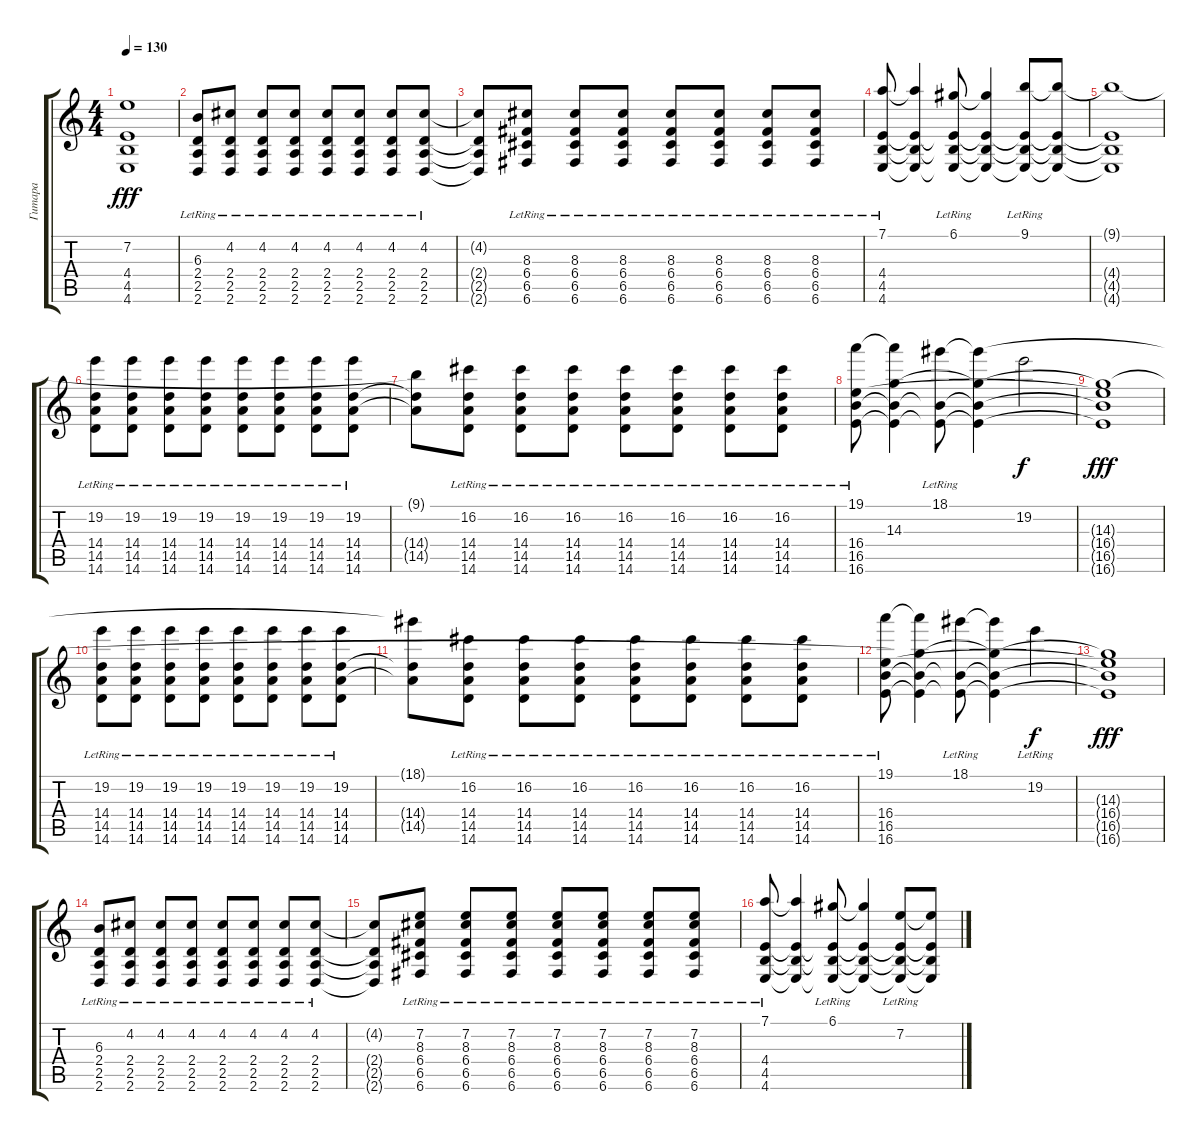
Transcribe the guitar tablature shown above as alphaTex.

\track ("Гитара" "Гитара") {instrument distortionguitar}
\staff {score tabs}
\tuning (D4 A3 F3 C3 G2 C2) {hide}
\ts (4 4)
\tempo 130
\clef g2
\ks c
(7.2{t} 4.4{t} 4.5{t} 4.6{t}).1{dy fff} |
(6.3{lr} 2.4{lr} 2.5{lr} 2.6{lr}).8 (4.2{lr} 2.4{lr} 2.5{lr} 2.6{lr}).8 (4.2{lr} 2.4{lr} 2.5{lr} 2.6{lr}).8 (4.2{lr} 2.4{lr} 2.5{lr} 2.6{lr}).8 (4.2{lr} 2.4{lr} 2.5{lr} 2.6{lr}).8 (4.2{lr} 2.4{lr} 2.5{lr} 2.6{lr}).8 (4.2{lr} 2.4{lr} 2.5{lr} 2.6{lr}).8 (4.2{lr} 2.4{lr} 2.5{lr} 2.6{lr}).8 |
(4.2{t} 2.4{t} 2.5{t} 2.6{t}).8 (8.3{lr} 6.4{lr} 6.5{lr} 6.6{lr}).8 (8.3{lr} 6.4{lr} 6.5{lr} 6.6{lr}).8 (8.3{lr} 6.4{lr} 6.5{lr} 6.6{lr}).8 (8.3{lr} 6.4{lr} 6.5{lr} 6.6{lr}).8 (8.3{lr} 6.4{lr} 6.5{lr} 6.6{lr}).8 (8.3{lr} 6.4{lr} 6.5{lr} 6.6{lr}).8 (8.3{lr} 6.4{lr} 6.5{lr} 6.6{lr}).8 |
(7.1{lr} 4.4{lr} 4.5{lr} 4.6{lr}).8 (7.1{t} 4.4{t} 4.5{t} 4.6{t}).4 (6.1{lr} 4.4{t} 4.5{t} 4.6{t}).8 (6.1{t} 4.4{t} 4.5{t} 4.6{t}).4 (9.1{lr} 4.4{t} 4.5{t} 4.6{t}).8 (9.1{t} 4.4{t} 4.5{t} 4.6{t}).8 |
(9.1{t} 4.4{t} 4.5{t} 4.6{t}).1 |
(19.2{lr} 14.4{lr} 14.5{lr} 14.6{lr}).8 (19.2{lr} 14.4{lr} 14.5{lr} 14.6{lr}).8 (19.2{lr} 14.4{lr} 14.5{lr} 14.6{lr}).8 (19.2{lr} 14.4{lr} 14.5{lr} 14.6{lr}).8 (19.2{lr} 14.4{lr} 14.5{lr} 14.6{lr}).8 (19.2{lr} 14.4{lr} 14.5{lr} 14.6{lr}).8 (19.2{lr} 14.4{lr} 14.5{lr} 14.6{lr}).8 (19.2{lr} 14.4{lr} 14.5{lr} 14.6{lr}).8 |
(9.1{t} 14.4{t} 14.5{t}).8 (16.2{lr} 14.4{lr} 14.5 14.6).8 (16.2{lr} 14.4{lr} 14.5 14.6).8 (16.2{lr} 14.4{lr} 14.5 14.6).8 (16.2{lr} 14.4{lr} 14.5 14.6).8 (16.2{lr} 14.4{lr} 14.5 14.6).8 (16.2{lr} 14.4{lr} 14.5 14.6).8 (16.2{lr} 14.4{lr} 14.5 14.6).8 |
(19.1{lr} 16.4{lr} 16.5{lr} 16.6{lr}).8 (19.1{t} 14.3 16.5{t} 16.6{t}).4 (18.1{lr} 16.5{t} 16.6{t}).8 (18.1{t} 14.3{t} 16.5{t} 16.6{t}).4 19.2.2{dy f} |
(14.3{t} 16.4{t} 16.5{t} 16.6{t}).1{dy fff} |
(19.2{lr} 14.4 14.5 14.6{lr}).8 (19.2{lr} 14.4{lr} 14.5{lr} 14.6{lr}).8 (19.2{lr} 14.4{lr} 14.5 14.6{lr}).8 (19.2{lr} 14.4{lr} 14.5{lr} 14.6{lr}).8 (19.2{lr} 14.4{lr} 14.5{lr} 14.6{lr}).8 (19.2{lr} 14.4{lr} 14.5{lr} 14.6{lr}).8 (19.2{lr} 14.4 14.5 14.6{lr}).8 (19.2{lr} 14.4{lr} 14.5{lr} 14.6{lr}).8 |
(18.1{t} 14.4{t} 14.5{t}).8 (16.2{lr} 14.4{lr} 14.5 14.6).8 (16.2{lr} 14.4{lr} 14.5 14.6).8 (16.2{lr} 14.4{lr} 14.5 14.6).8 (16.2{lr} 14.4{lr} 14.5 14.6).8 (16.2{lr} 14.4{lr} 14.5 14.6).8 (16.2{lr} 14.4{lr} 14.5 14.6).8 (16.2{lr} 14.4{lr} 14.5 14.6).8 |
(19.1{lr} 16.4{lr} 16.5{lr} 16.6{lr}).8 (19.1{t} 14.3{t} 16.5{t} 16.6{t}).4 (18.1{lr} 16.5{t} 16.6{t}).8 (18.1{t} 14.3{t} 16.5{t} 16.6{t}).4 19.2{lr}.4{dy f} |
(14.3{t} 16.4{t} 16.5{t} 16.6{t}).1{dy fff} |
(6.3 2.4{lr} 2.5{lr} 2.6{lr}).8 (4.2{lr} 2.4{lr} 2.5{lr} 2.6{lr}).8 (4.2{lr} 2.4{lr} 2.5{lr} 2.6{lr}).8 (4.2{lr} 2.4{lr} 2.5{lr} 2.6{lr}).8 (4.2{lr} 2.4{lr} 2.5{lr} 2.6{lr}).8 (4.2{lr} 2.4{lr} 2.5{lr} 2.6{lr}).8 (4.2{lr} 2.4{lr} 2.5{lr} 2.6{lr}).8 (4.2{lr} 2.4{lr} 2.5{lr} 2.6{lr}).8 |
(4.2{t} 2.4{t} 2.5{t} 2.6{t}).8 (7.2{lr} 8.3{lr} 6.4{lr} 6.5{lr} 6.6{lr}).8 (7.2{lr} 8.3{lr} 6.4{lr} 6.5{lr} 6.6{lr}).8 (7.2{lr} 8.3{lr} 6.4{lr} 6.5{lr} 6.6{lr}).8 (7.2{lr} 8.3{lr} 6.4{lr} 6.5{lr} 6.6{lr}).8 (7.2{lr} 8.3{lr} 6.4{lr} 6.5{lr} 6.6{lr}).8 (7.2{lr} 8.3{lr} 6.4{lr} 6.5{lr} 6.6{lr}).8 (7.2{lr} 8.3{lr} 6.4{lr} 6.5{lr} 6.6{lr}).8 |
(7.1{lr} 4.4{lr} 4.5{lr} 4.6{lr}).8 (7.1{t} 4.4{t} 4.5{t} 4.6{t}).4 (6.1{lr} 4.4{t} 4.5{t} 4.6{t}).8 (6.1{t} 4.4{t} 4.5{t} 4.6{t}).4 (7.2{lr} 4.4{t} 4.5{t} 4.6{t}).8 (7.2{t} 4.4{t} 4.5{t} 4.6{t}).8
